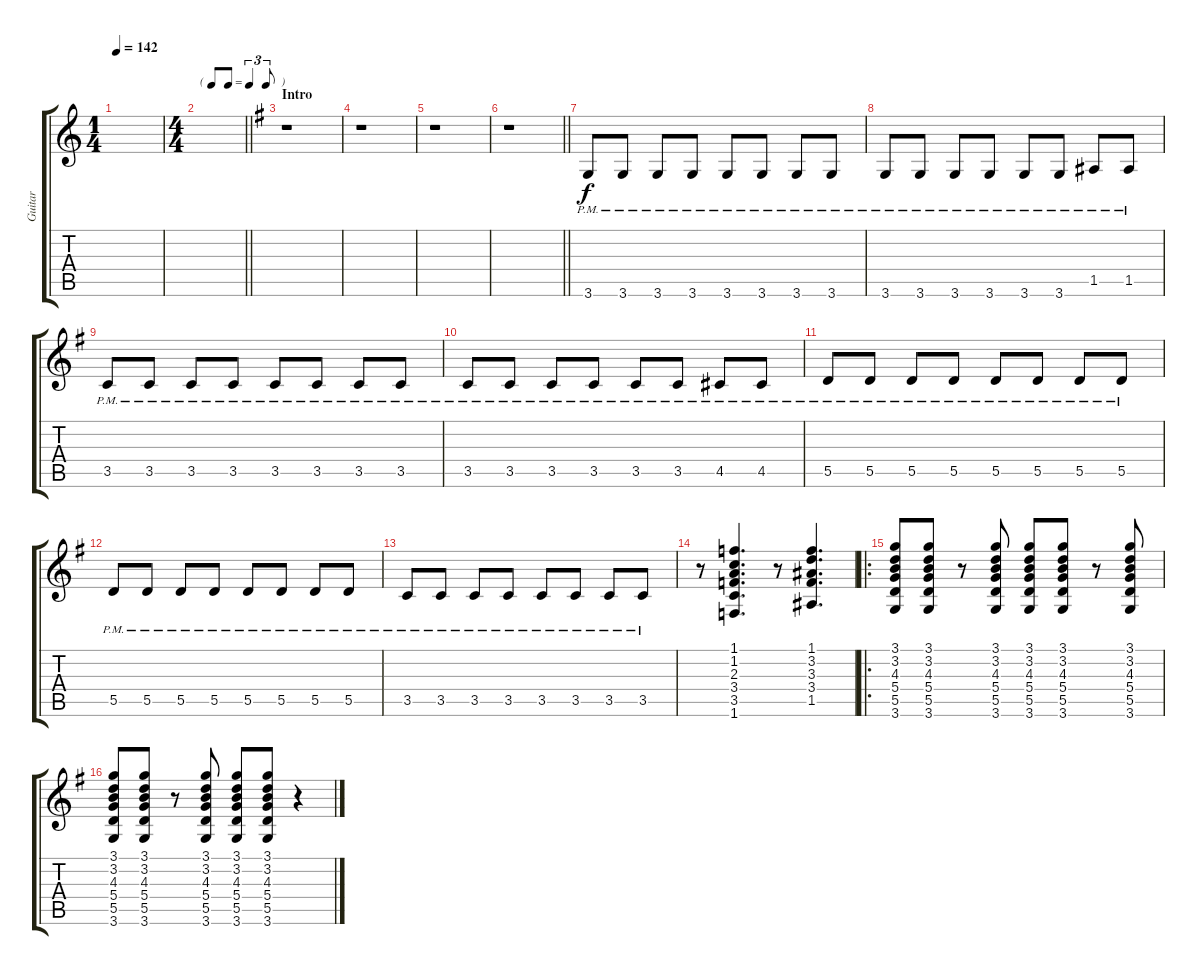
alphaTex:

\track ("Guitar" "Guitar") {instrument electricguitarclean}
\staff {score tabs}
\tuning (E4 B3 G3 D3 A2 E2) {hide}
\ts (1 4)
\tempo 142
\clef g2
\ks c
|
\ts (4 4)
\tf triplet8th
\barLineRight lightlight
|
\section ("" "Intro")
\ks g
r.1 |
r.1 |
r.1 |
\barLineRight lightlight
r.1 |
3.6{pm}.8 3.6{pm}.8 3.6{pm}.8 3.6{pm}.8 3.6{pm}.8 3.6{pm}.8 3.6{pm}.8 3.6{pm}.8 |
3.6{pm}.8 3.6{pm}.8 3.6{pm}.8 3.6{pm}.8 3.6{pm}.8 3.6{pm}.8 1.5{pm}.8 1.5{pm}.8 |
3.5{pm}.8 3.5{pm}.8 3.5{pm}.8 3.5{pm}.8 3.5{pm}.8 3.5{pm}.8 3.5{pm}.8 3.5{pm}.8 |
3.5{pm}.8 3.5{pm}.8 3.5{pm}.8 3.5{pm}.8 3.5{pm}.8 3.5{pm}.8 4.5{pm}.8 4.5{pm}.8 |
5.5{pm}.8 5.5{pm}.8 5.5{pm}.8 5.5{pm}.8 5.5{pm}.8 5.5{pm}.8 5.5{pm}.8 5.5{pm}.8 |
5.5{pm}.8 5.5{pm}.8 5.5{pm}.8 5.5{pm}.8 5.5{pm}.8 5.5{pm}.8 5.5{pm}.8 5.5{pm}.8 |
3.5{pm}.8 3.5{pm}.8 3.5{pm}.8 3.5{pm}.8 3.5{pm}.8 3.5{pm}.8 3.5{pm}.8 3.5{pm}.8 |
r.8 (1.1 1.2 2.3 3.4 3.5 1.6).4{d} r.8 (1.1 3.2 3.3 3.4 1.5).4{d} |
\ro
(3.1 3.2 4.3 5.4 5.5 3.6).8 (3.1 3.2 4.3 5.4 5.5 3.6).8 r.8 (3.1 3.2 4.3 5.4 5.5 3.6).8 (3.1 3.2 4.3 5.4 5.5 3.6).8 (3.1 3.2 4.3 5.4 5.5 3.6).8 r.8 (3.1 3.2 4.3 5.4 5.5 3.6).8 |
(3.1 3.2 4.3 5.4 5.5 3.6).8 (3.1 3.2 4.3 5.4 5.5 3.6).8 r.8 (3.1 3.2 4.3 5.4 5.5 3.6).8 (3.1 3.2 4.3 5.4 5.5 3.6).8 (3.1 3.2 4.3 5.4 5.5 3.6).8 r.4
